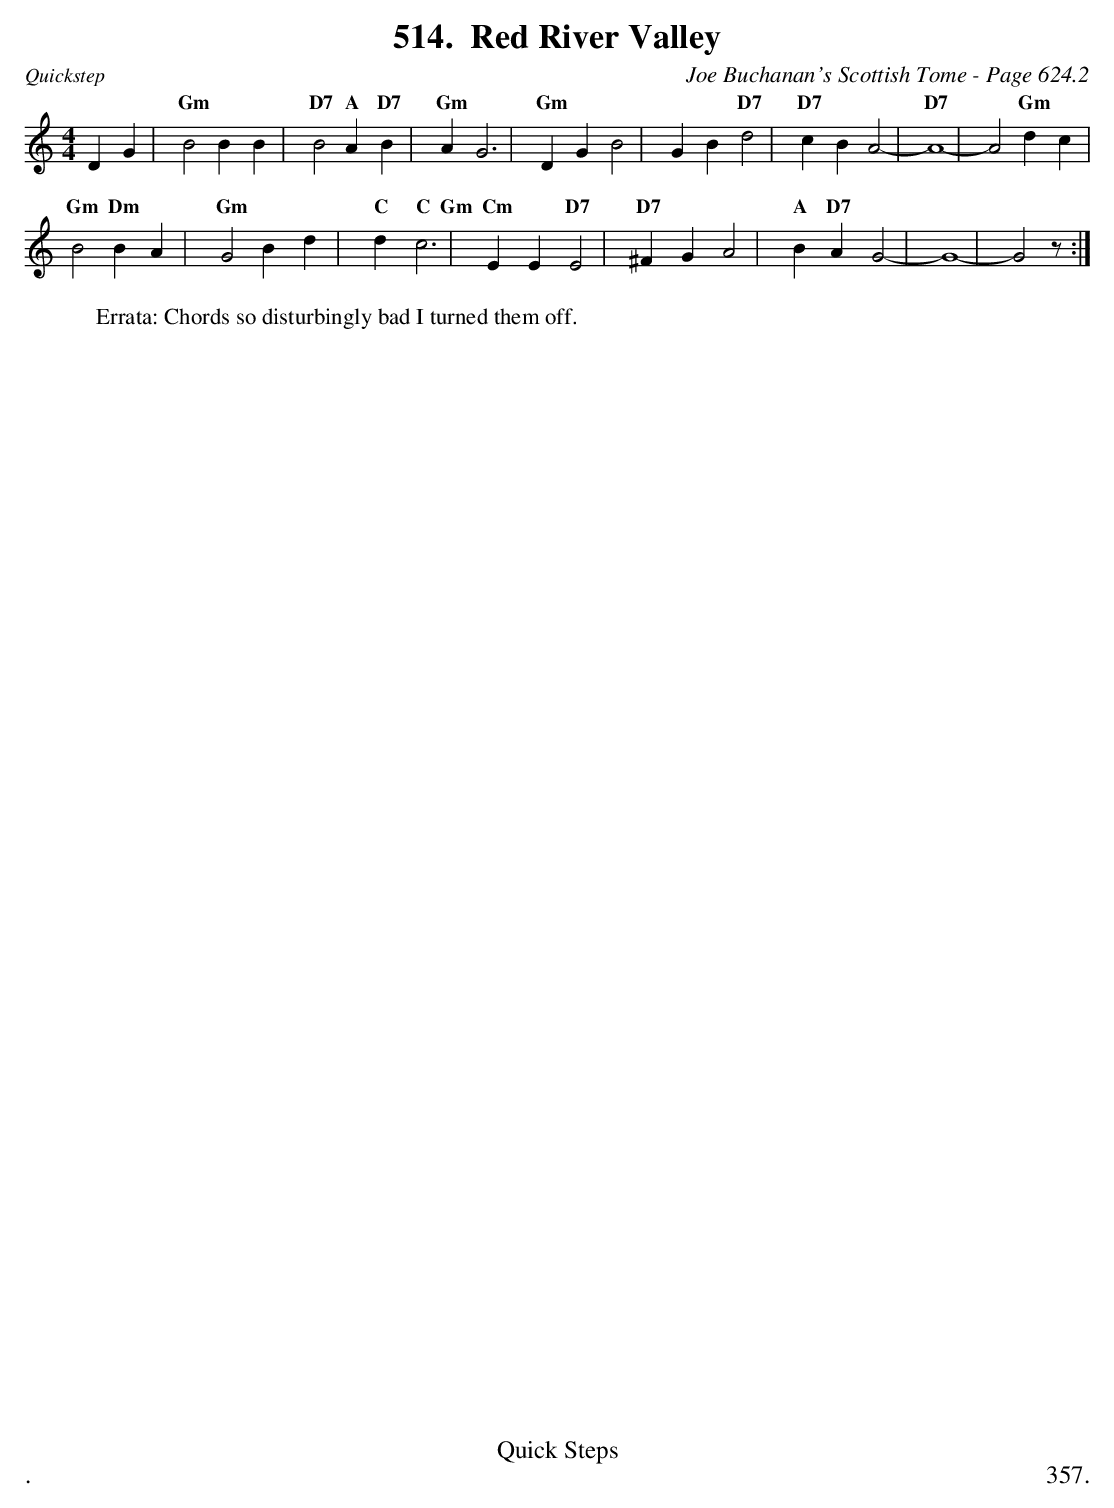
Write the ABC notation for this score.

X:1
T:Red River Valley
C:Joe Buchanan's Scottish Tome - Page 624.2
L:1/4
M:4/4
K:C
D G | "Gm"B2 B B | "D7"B2 "A"A "D7"B | "Gm"A G3 | "Gm"D G B2 | G B "D7"d2 | "D7"c B A2- | "D7"A4- | A2 "Gm"d c |
"Gm"B2 "Dm"B A | "Gm"G2 B d | "C"d "C"c3"Gm" | "Cm"E E "D7"E2 | "D7"^F G A2 | "A"B "D7"A G2- | G4- | G2 z/ :|
W:Errata: Chords so disturbingly bad I turned them off.
